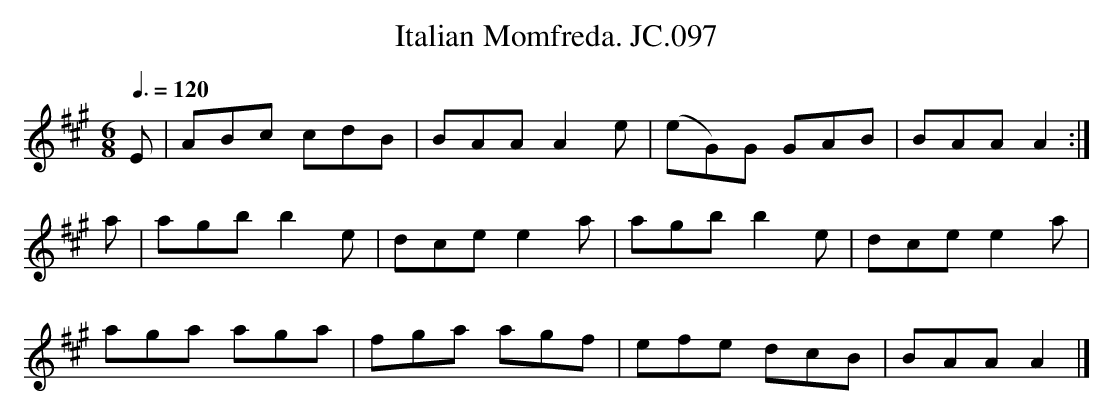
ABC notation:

X:1
T:Italian Momfreda. JC.097
M:6/8
L:1/8
Q:3/8=120
K:A
E|\\
ABc cdB|BAAA2e|(eG)G GAB|BAAA2:|
a|agbb2e|dcee2a|agbb2e|dcee2a|
aga aga|fga agf|efe dcB|BAAA2|]
